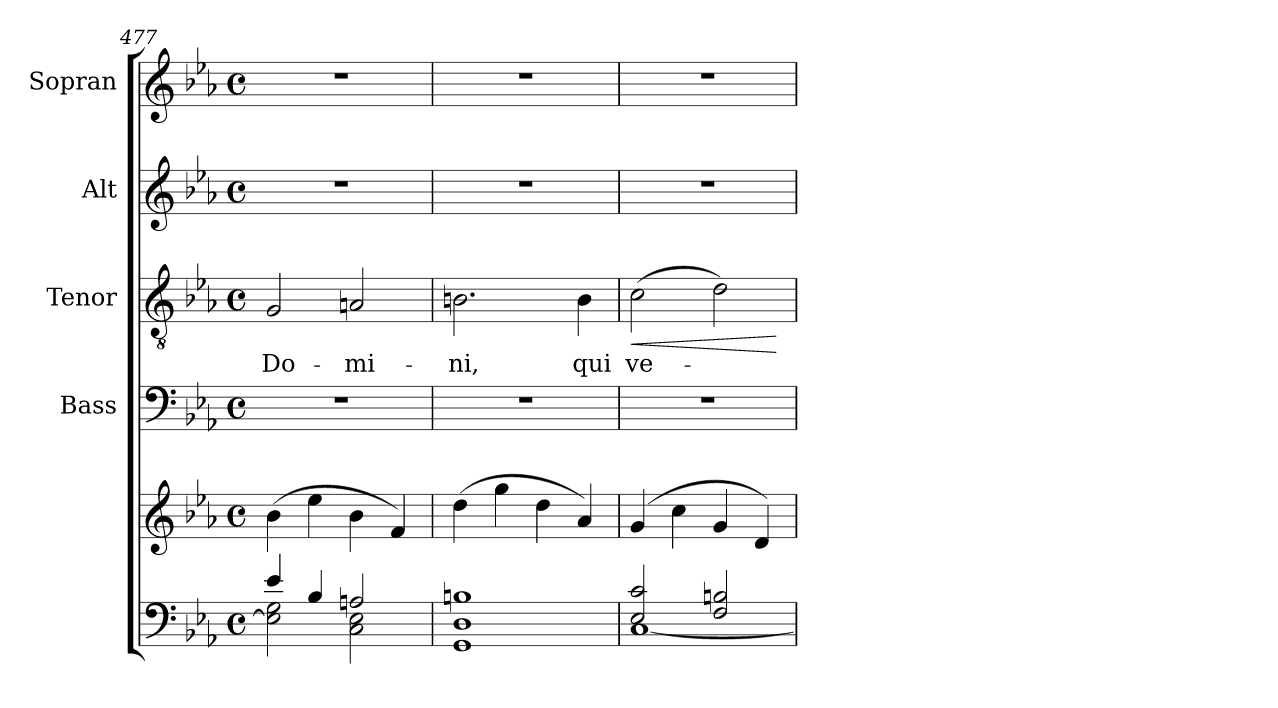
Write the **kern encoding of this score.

**kern	**kern	**kern	**kern	**text	**dynam	**kern	**kern
*part5	*part5	*part4	*part3	*part3	*part3	*part2	*part1
*staff6	*staff5	*staff4	*staff3	*staff3	*staff3	*staff2	*staff1
*	*	*I"Bass	*I"Tenor	*	*	*I"Alt	*I"Sopran
*	*	*I'B.	*I'T.	*	*	*I'A.	*I'S.
*clefF4	*clefG2	*clefF4	*clefGv2	*	*	*clefG2	*clefG2
*k[b-e-a-]	*k[b-e-a-]	*k[b-e-a-]	*k[b-e-a-]	*	*	*k[b-e-a-]	*k[b-e-a-]
*E-:	*E-:	*E-:	*E-:	*	*	*E-:	*E-:
*M4/4	*M4/4	*M4/4	*M4/4	*	*	*M4/4	*M4/4
*met(c)	*met(c)	*met(c)	*met(c)	*	*	*met(c)	*met(c)
=477	=477	=477	=477	=477	=477	=477	=477
*^	*	*	*	*	*	*	*
!	!	!	!	!	!LO:LY:b	!	!	!
4e-/	2E-\] 2G\	(>4b-\	1r	2G/	Do-	.	1r	1r
4B-/	.	4ee-\	.	.	.	.	.	.
!	!	!	!	!	!LO:LY:b	!	!	!
2An/	2C\ 2E-\	4b-\	.	2An/	-mi-	.	.	.
.	.	4f/)	.	.	.	.	.	.
=478	=478	=478	=478	=478	=478	=478	=478	=478
!	!	!	!	!	!LO:LY:b	!	!	!
1Bn	1GG 1D	(>4dd\	1r	2.Bn\	-ni,	.	1r	1r
.	.	4gg\	.	.	.	.	.	.
.	.	4dd\	.	.	.	.	.	.
!	!	!	!	!	!LO:LY:b	!	!	!
.	.	4a-/)	.	4B\	qui	.	.	.
=479	=479	=479	=479	=479	=479	=479	=479	=479
!	!	!	!	!	!LO:LY:b	!LO:HP:b	!	!
2E-/ 2c/	[<1C	(4g/	1r	(>2c\	ve-	<	1r	1r
.	.	4cc\	.	.	.	.	.	.
2F/ 2Bn/	.	4g/	.	2d\)	.	.	.	.
.	.	4d/)	.	.	.	.	.	.
*v	*v	*	*	*	*	*	*	*
.	.	.	.	.	[	.	.
=	=	=	=	=	=	=	=
*-	*-	*-	*-	*-	*-	*-	*-
